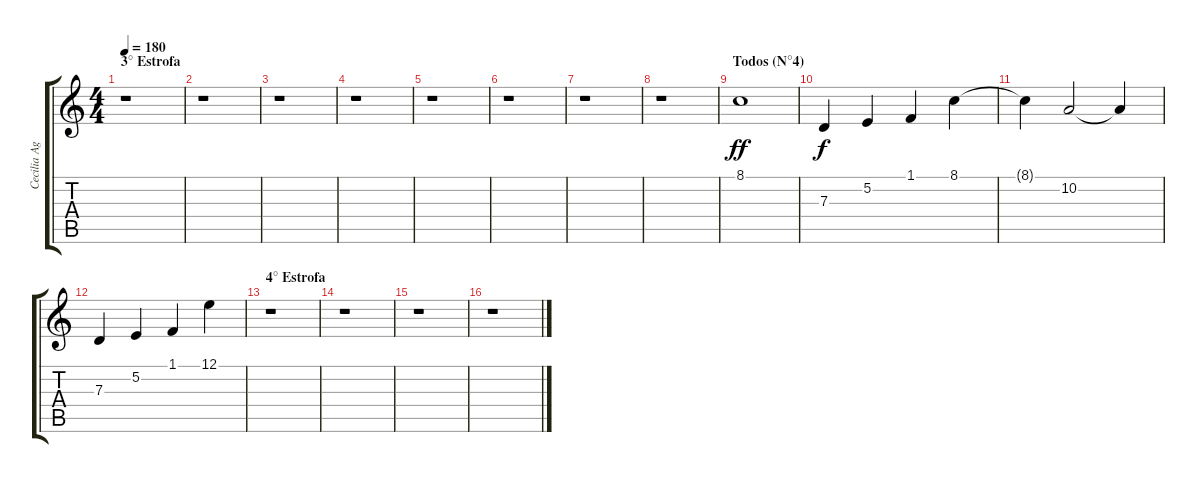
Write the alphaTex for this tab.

\track ("Cecilia Aguayo (Sintetizador 2) " "Cecilia Ag") {instrument stringensemble1}
\staff {score tabs}
\tuning (E4 B3 G3 D3 A2 E2) {hide}
\ts (4 4)
\section ("" "3° Estrofa ")
\tempo 180
\clef g2
\ks c
r.1{dy f} |
r.1 |
r.1 |
r.1 |
r.1 |
r.1 |
r.1 |
r.1 |
\section ("" "Todos (N°4)")
8.1.1{dy ff} |
7.3.4{dy f} 5.2.4 1.1.4 8.1.4 |
8.1{t}.4 10.2.2 10.2{t}.4 |
7.3.4 5.2.4 1.1.4 12.1.4 |
\section ("" "4° Estrofa")
r.1 |
r.1 |
r.1 |
r.1
